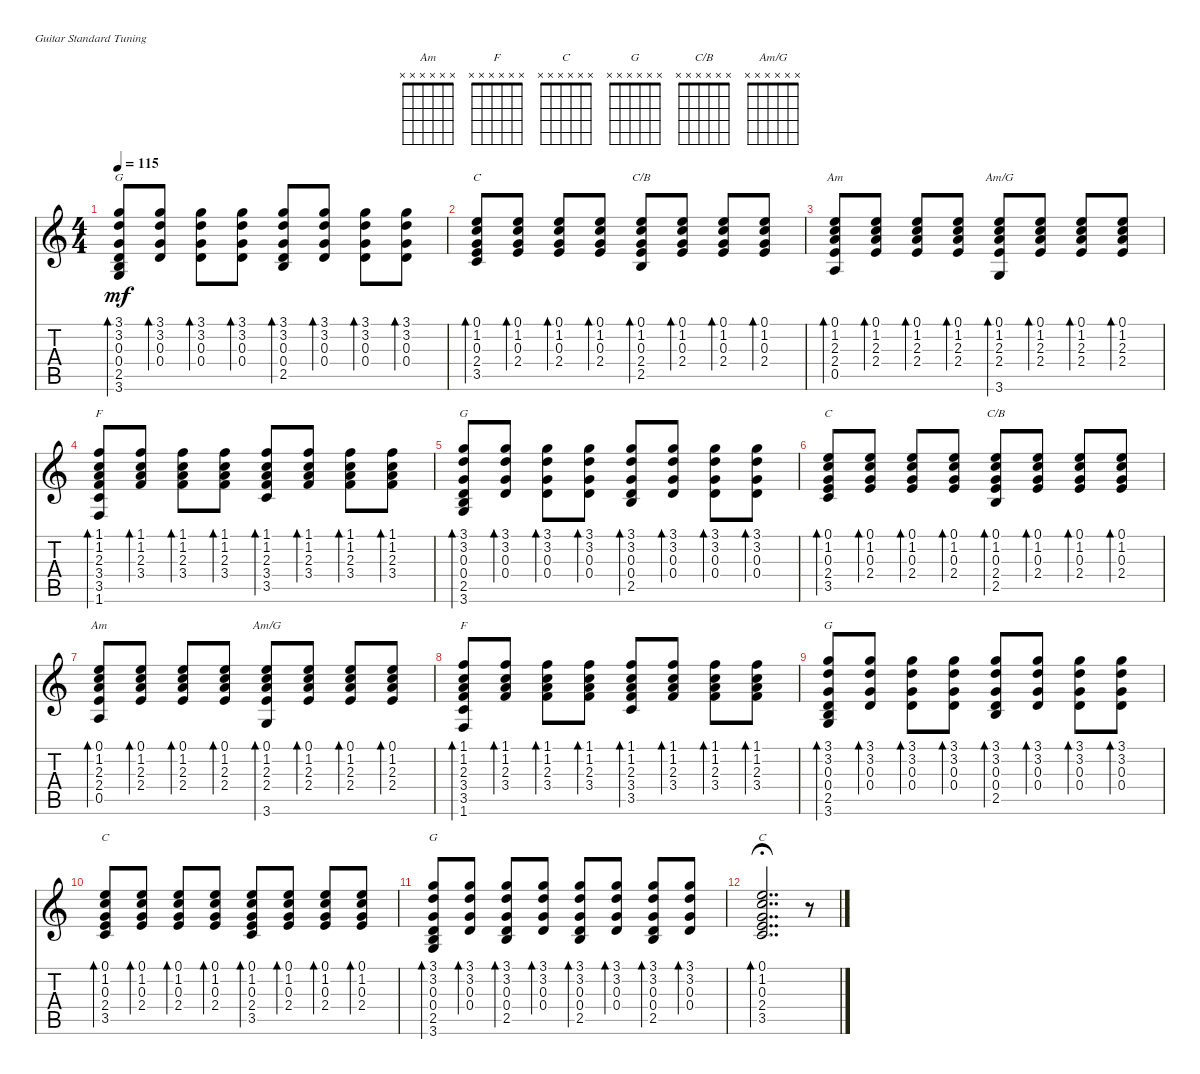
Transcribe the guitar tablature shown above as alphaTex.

\defaultSystemsLayout 4
\bracketExtendMode nobrackets
\singleTrackTrackNamePolicy hidden
\multiTrackTrackNamePolicy hidden
\firstSystemTrackNameOrientation horizontal
\otherSystemsTrackNameOrientation horizontal
\track ("Rhythm Guitar I" "Rhythm Gui") {instrument acousticguitarsteel}
\staff {score tabs}
\tuning (E4 B3 G3 D3 A2 E2)
\chord ("Am" x x x x x x)
\chord ("F" x x x x x x)
\chord ("C" x x x x x x)
\chord ("G" x x x x x x)
\chord ("C/B" x x x x x x)
\chord ("Am/G" x x x x x x)
\ts (4 4)
\tempo 115
\clef g2
\ks c
(2.5 0.4 0.3 3.2 3.1 3.6).8{bd 43 ch "G" dy mf} (0.4 0.3 3.2 3.1).8{bd 43} (0.4 0.3 3.2 3.1).8{bd 43} (0.3 3.2 3.1 0.4).8{bd 43} (2.5 0.4 0.3 3.2 3.1).8{bd 43} (0.3 3.2 3.1 0.4).8{bd 43} (0.4 0.3 3.2 3.1).8{bd 43} (0.4 0.3 3.2 3.1).8{bd 43} |
(3.5 2.4 0.3 1.2 0.1).8{bd 43 ch "C"} (2.4 0.3 1.2 0.1).8{bd 43} (2.4 0.3 1.2 0.1).8{bd 43} (2.4 0.3 1.2 0.1).8{bd 43} (2.5 2.4 0.3 1.2 0.1).8{bd 43 ch "C/B"} (2.4 0.3 1.2 0.1).8{bd 43} (2.4 0.3 1.2 0.1).8{bd 43} (2.4 0.3 1.2 0.1).8{bd 43} |
(0.5 2.4 2.3 1.2 0.1).8{bd 43 ch "Am"} (2.4 2.3 1.2 0.1).8{bd 43} (2.4 2.3 1.2 0.1).8{bd 43} (2.4 2.3 1.2 0.1).8{bd 43} (2.4 2.3 1.2 3.6 0.1).8{bd 43 ch "Am/G"} (2.4 2.3 1.2 0.1).8{bd 43} (2.4 2.3 1.2 0.1).8{bd 43} (2.4 2.3 1.2 0.1).8{bd 43} |
(3.5 3.4 2.3 1.2 1.6 1.1).8{bd 43 ch "F"} (3.4 2.3 1.2 1.1).8{bd 43} (3.4 2.3 1.2 1.1).8{bd 43} (3.4 2.3 1.2 1.1).8{bd 43} (3.5 3.4 2.3 1.2 1.1).8{bd 43} (3.4 2.3 1.2 1.1).8{bd 43} (3.4 2.3 1.2 1.1).8{bd 43} (3.4 2.3 1.2 1.1).8{bd 43} |
(2.5 0.4 0.3 3.2 3.1 3.6).8{bd 43 ch "G"} (0.4 0.3 3.2 3.1).8{bd 43} (0.4 0.3 3.2 3.1).8{bd 43} (0.3 3.2 3.1 0.4).8{bd 43} (2.5 0.4 0.3 3.2 3.1).8{bd 43} (0.3 3.2 3.1 0.4).8{bd 43} (0.4 0.3 3.2 3.1).8{bd 43} (0.4 0.3 3.2 3.1).8{bd 43} |
(3.5 2.4 0.3 1.2 0.1).8{bd 43 ch "C"} (2.4 0.3 1.2 0.1).8{bd 43} (2.4 0.3 1.2 0.1).8{bd 43} (2.4 0.3 1.2 0.1).8{bd 43} (2.5 2.4 0.3 1.2 0.1).8{bd 43 ch "C/B"} (2.4 0.3 1.2 0.1).8{bd 43} (2.4 0.3 1.2 0.1).8{bd 43} (2.4 0.3 1.2 0.1).8{bd 43} |
(0.5 2.4 2.3 1.2 0.1).8{bd 43 ch "Am"} (2.4 2.3 1.2 0.1).8{bd 43} (2.4 2.3 1.2 0.1).8{bd 43} (2.4 2.3 1.2 0.1).8{bd 43} (2.4 2.3 1.2 3.6 0.1).8{bd 43 ch "Am/G"} (2.4 2.3 1.2 0.1).8{bd 43} (2.4 2.3 1.2 0.1).8{bd 43} (2.4 2.3 1.2 0.1).8{bd 43} |
(3.5 3.4 2.3 1.2 1.6 1.1).8{bd 43 ch "F"} (3.4 2.3 1.2 1.1).8{bd 43} (3.4 2.3 1.2 1.1).8{bd 43} (3.4 2.3 1.2 1.1).8{bd 43} (3.5 3.4 2.3 1.2 1.1).8{bd 43} (3.4 2.3 1.2 1.1).8{bd 43} (3.4 2.3 1.2 1.1).8{bd 43} (3.4 2.3 1.2 1.1).8{bd 43} |
(2.5 0.4 0.3 3.2 3.1 3.6).8{bd 43 ch "G"} (0.4 0.3 3.2 3.1).8{bd 43} (0.4 0.3 3.2 3.1).8{bd 43} (0.3 3.2 3.1 0.4).8{bd 43} (2.5 0.4 0.3 3.2 3.1).8{bd 43} (0.3 3.2 3.1 0.4).8{bd 43} (0.4 0.3 3.2 3.1).8{bd 43} (0.4 0.3 3.2 3.1).8{bd 43} |
(3.5 2.4 0.3 1.2 0.1).8{bd 43 ch "C"} (2.4 0.3 1.2 0.1).8{bd 43} (2.4 0.3 1.2 0.1).8{bd 43} (2.4 0.3 1.2 0.1).8{bd 43} (3.5 2.4 0.3 1.2 0.1).8{bd 43} (2.4 0.3 1.2 0.1).8{bd 43} (2.4 0.3 1.2 0.1).8{bd 43} (2.4 0.3 1.2 0.1).8{bd 43} |
(2.5 0.4 0.3 3.2 3.1 3.6).8{bd 43 ch "G"} (0.4 0.3 3.2 3.1).8{bd 43} (0.4 0.3 3.2 2.5 3.1).8{bd 43} (0.3 3.2 3.1 0.4).8{bd 43} (2.5 0.4 0.3 3.2 3.1).8{bd 43} (0.3 3.2 3.1 0.4).8{bd 43} (0.4 0.3 3.2 3.1 2.5).8{bd 43} (0.4 0.3 3.2 3.1).8{bd 43} |
(3.5 2.4 0.3 1.2 0.1).2{dd bd 43 ch "C" fermata (medium 0.62)} r.8
